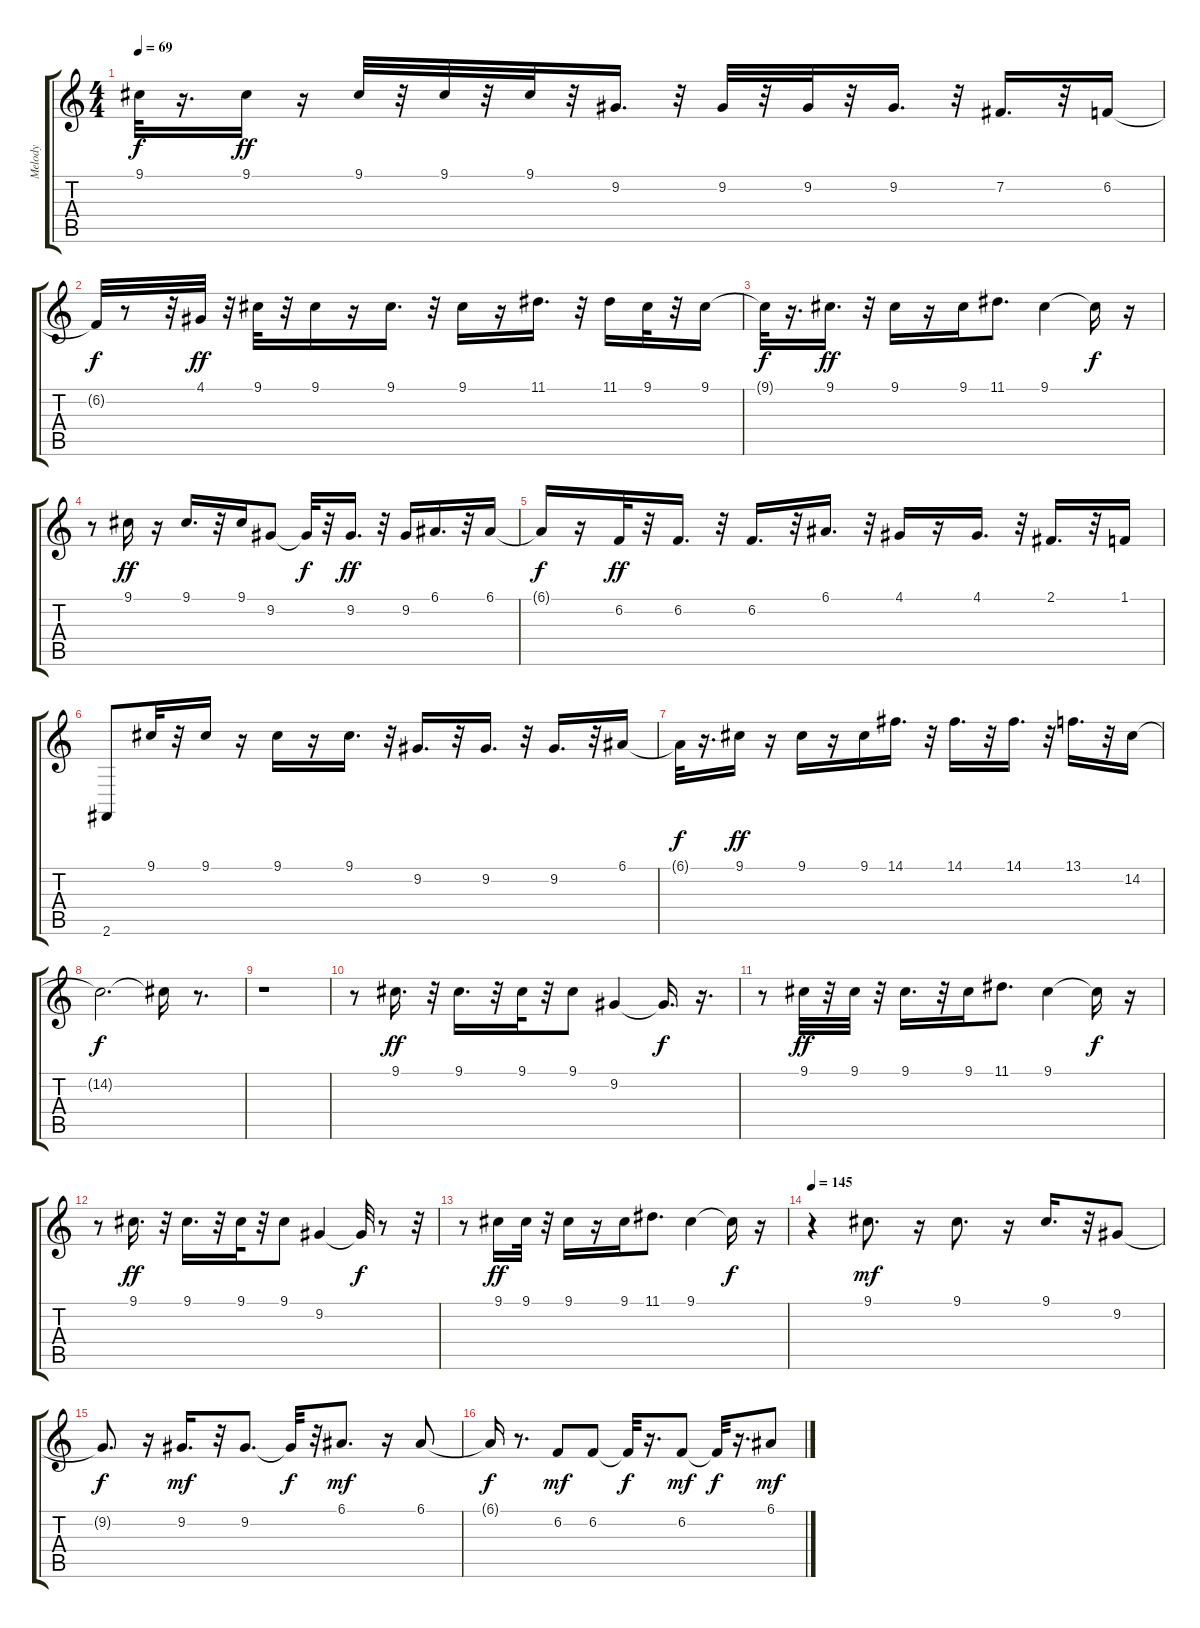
\track ("Melody" "Melody") {instrument clarinet}
\staff {score tabs}
\tuning (E4 B3 G3 D3 A2 E2) {hide}
\ts (4 4)
\tempo 69
\clef g2
\ks c
9.1{t}.32{dy f} r.16{d} 9.1.16{dy ff} r.16 9.1.32 r.32 9.1.32 r.32 9.1.32 r.32 9.2.16{d} r.32 9.2.32 r.32 9.2.32 r.32 9.2.16{d} r.32 7.2.16{d} r.32 6.2.16 |
6.2{t}.32{dy f} r.8 r.32 4.1.32{dy ff} r.32 9.1.32 r.32 9.1.16 r.16 9.1.16{d} r.32 9.1.16 r.16 11.1.16{d} r.32 11.1.16 9.1.32 r.32 9.1.16 |
9.1{t}.32{dy f} r.16{d} 9.1.16{d dy ff} r.32 9.1.16 r.16 9.1.16 11.1.8{d} 9.1.4 9.1{t}.16{dy f} r.16 |
r.8 9.1.16{dy ff} r.16 9.1.16{d} r.32 9.1.16 9.2.8 9.2{t}.32{dy f} r.32 9.2.16{d dy ff} r.32 9.2.16 6.1.16{d} r.32 6.1.16 |
6.1{t}.16{dy f} r.16 6.2.32{dy ff} r.32 6.2.16{d} r.32 6.2.16{d} r.32 6.1.16{d} r.32 4.1.16 r.16 4.1.16{d} r.32 2.1.16{d} r.32 1.1.16 |
2.6.8 9.1.32 r.32 9.1.16 r.16 9.1.16 r.16 9.1.16{d} r.32 9.2.16{d} r.32 9.2.16{d} r.32 9.2.16{d} r.32 6.1.16 |
6.1{t}.32{dy f} r.16{d} 9.1.16{dy ff} r.16 9.1.16 r.16 9.1.16 14.1.16{d} r.32 14.1.16{d} r.32 14.1.16{d} r.32 13.1.16{d} r.32 14.2.16 |
14.2{t}.2{d dy f} 14.2{t}.16 r.8{d} |
r.1 |
r.8 9.1.16{d dy ff} r.32 9.1.16{d} r.32 9.1.32 r.32 9.1.8 9.2.4 9.2{t}.16{d dy f} r.16{d} |
r.8 9.1.32{dy ff} r.32 9.1.32 r.32 9.1.16{d} r.32 9.1.16 11.1.8{d} 9.1.4 9.1{t}.16{dy f} r.16 |
r.8 9.1.16{d dy ff} r.32 9.1.16{d} r.32 9.1.32 r.32 9.1.8 9.2.4 9.2{t}.32{dy f} r.8 r.32 |
r.8 9.1.16{dy ff} 9.1.32 r.32 9.1.16 r.16 9.1.16 11.1.8{d} 9.1.4 9.1{t}.16{dy f} r.16 |
\tempo 145
r.4 9.1.8{d dy mf} r.16 9.1.8{d} r.16 9.1.16{d} r.32 9.2.8 |
9.2{t}.8{d dy f} r.16 9.2.16{d dy mf} r.32 9.2.8{d} 9.2{t}.32{dy f} r.32 6.1.8{d dy mf} r.16 6.1.8 |
6.1{t}.16{dy f} r.8{d} 6.2.8{dy mf} 6.2.8 6.2{t}.32{dy f} r.16{d} 6.2.8{dy mf} 6.2{t}.32{dy f} r.16{d} 6.1.8{dy mf}
